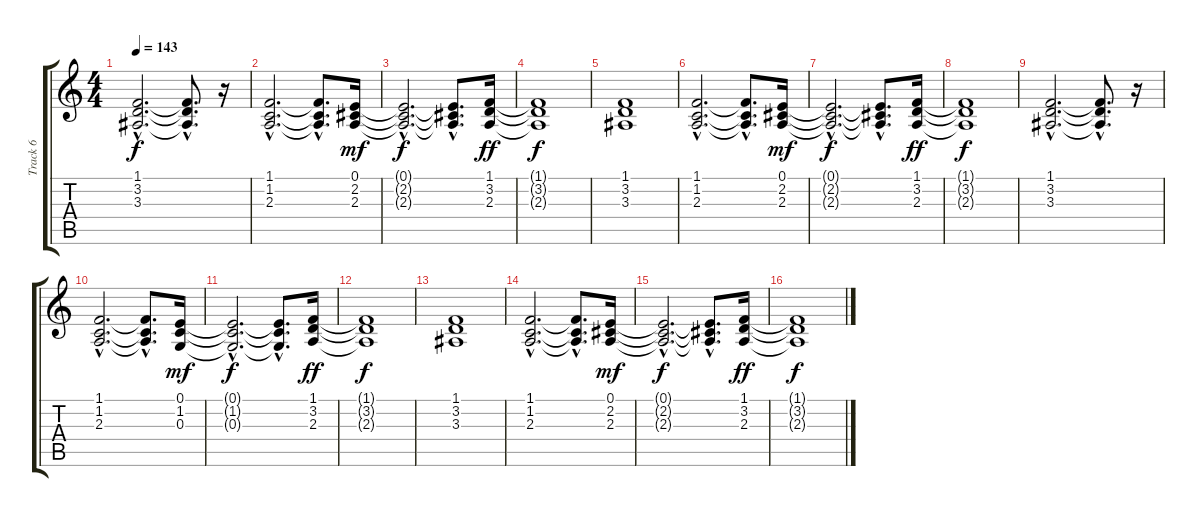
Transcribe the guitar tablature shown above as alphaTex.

\track ("Track 6" "Track 6") {instrument pad2warm}
\staff {score tabs}
\tuning (E4 B3 G3 D3 A2 E2) {hide}
\ts (4 4)
\tempo 143
\clef g2
\ks c
(1.1{hac} 3.2{hac} 3.3{hac}).2{d dy f} (1.1{hac t} 3.2{hac t} 3.3{hac t}).8{d} r.16 |
(1.1{hac} 1.2{hac} 2.3{hac}).2{d} (1.1{hac t} 1.2{hac t} 2.3{hac t}).8{d} (0.1 2.2 2.3).16{dy mf} |
(0.1{hac t} 2.2{hac t} 2.3{hac t}).2{d dy f} (0.1{hac t} 2.2{hac t} 2.3{hac t}).8{d} (1.1 3.2 2.3).16{dy ff} |
(1.1{t} 3.2{t} 2.3{t}).1{dy f} |
(1.1 3.2 3.3).1 |
(1.1{hac} 1.2{hac} 2.3{hac}).2{d} (1.1{hac t} 1.2{hac t} 2.3{hac t}).8{d} (0.1 2.2 2.3).16{dy mf} |
(0.1{hac t} 2.2{hac t} 2.3{hac t}).2{d dy f} (0.1{hac t} 2.2{hac t} 2.3{hac t}).8{d} (1.1 3.2 2.3).16{dy ff} |
(1.1{t} 3.2{t} 2.3{t}).1{dy f} |
(1.1{hac} 3.2{hac} 3.3{hac}).2{d} (1.1{hac t} 3.2{hac t} 3.3{hac t}).8{d} r.16 |
(1.1{hac} 1.2{hac} 2.3{hac}).2{d} (1.1{hac t} 1.2{hac t} 2.3{hac t}).8{d} (0.1 1.2 0.3).16{dy mf} |
(0.1{hac t} 1.2{hac t} 0.3{hac t}).2{d dy f} (0.1{hac t} 1.2{hac t} 0.3{hac t}).8{d} (1.1 3.2 2.3).16{dy ff} |
(1.1{t} 3.2{t} 2.3{t}).1{dy f} |
(1.1 3.2 3.3).1 |
(1.1{hac} 1.2{hac} 2.3{hac}).2{d} (1.1{hac t} 1.2{hac t} 2.3{hac t}).8{d} (0.1 2.2 2.3).16{dy mf} |
(0.1{hac t} 2.2{hac t} 2.3{hac t}).2{d dy f} (0.1{hac t} 2.2{hac t} 2.3{hac t}).8{d} (1.1 3.2 2.3).16{dy ff} |
(1.1{t} 3.2{t} 2.3{t}).1{dy f}
